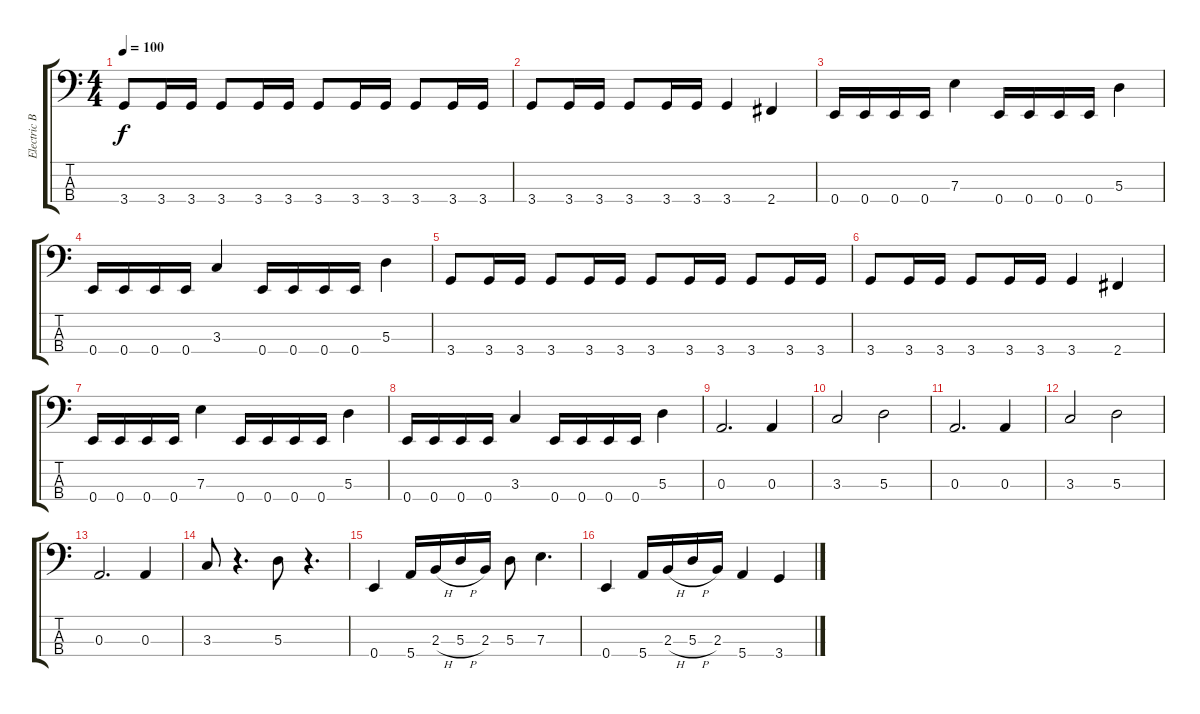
\track ("Electric Bass" "Electric B") {instrument electricbassfinger}
\staff {score tabs}
\tuning (G2 D2 A1 E1) {hide}
\ts (4 4)
\tempo 100
\clef f4
\ks c
3.4.8{dy f} 3.4.16 3.4.16 3.4.8 3.4.16 3.4.16 3.4.8 3.4.16 3.4.16 3.4.8 3.4.16 3.4.16 |
3.4.8 3.4.16 3.4.16 3.4.8 3.4.16 3.4.16 3.4.4 2.4.4 |
0.4.16 0.4.16 0.4.16 0.4.16 7.3.4 0.4.16 0.4.16 0.4.16 0.4.16 5.3.4 |
0.4.16 0.4.16 0.4.16 0.4.16 3.3.4 0.4.16 0.4.16 0.4.16 0.4.16 5.3.4 |
3.4.8 3.4.16 3.4.16 3.4.8 3.4.16 3.4.16 3.4.8 3.4.16 3.4.16 3.4.8 3.4.16 3.4.16 |
3.4.8 3.4.16 3.4.16 3.4.8 3.4.16 3.4.16 3.4.4 2.4.4 |
0.4.16 0.4.16 0.4.16 0.4.16 7.3.4 0.4.16 0.4.16 0.4.16 0.4.16 5.3.4 |
0.4.16 0.4.16 0.4.16 0.4.16 3.3.4 0.4.16 0.4.16 0.4.16 0.4.16 5.3.4 |
0.3.2{d} 0.3.4 |
3.3.2 5.3.2 |
0.3.2{d} 0.3.4 |
3.3.2 5.3.2 |
0.3.2{d} 0.3.4 |
3.3.8 r.4{d} 5.3.8 r.4{d} |
0.4.4 5.4.16 2.3{h}.16 5.3{h}.16 2.3.16 5.3.8 7.3.4{d} |
0.4.4 5.4.16 2.3{h}.16 5.3{h}.16 2.3.16 5.4.4 3.4.4
